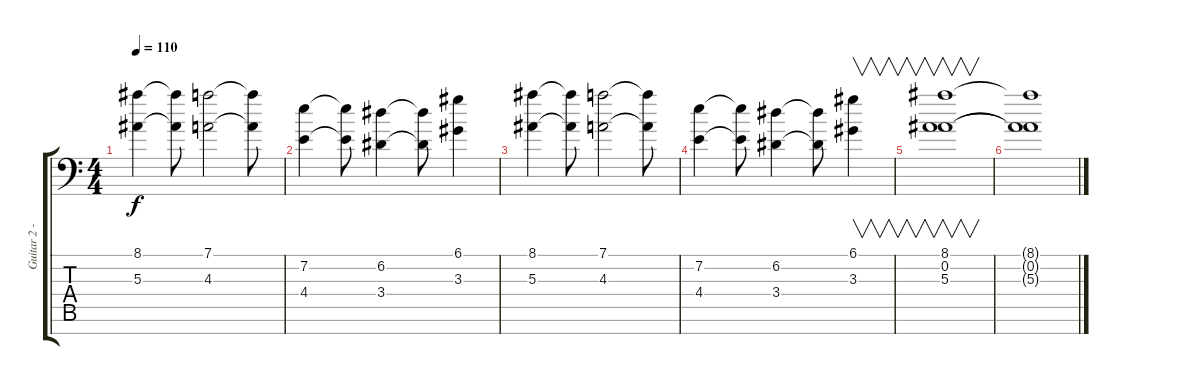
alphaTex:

\track ("Guitar 2 - Distortion (Head)" "Guitar 2 -") {instrument distortionguitar}
\staff {score tabs}
\tuning (D4 A3 F3 C3 G2 D2 A1) {hide}
\ts (4 4)
\tempo 110
\clef f4
\ks c
(8.1 5.3).4{dy f} (8.1{t} 5.3{t}).8 (7.1 4.3).2 (7.1{t} 4.3{t}).8 |
(7.2 4.4).4 (7.2{t} 4.4{t}).8 (6.2 3.4).4 (6.2{t} 3.4{t}).8 (6.1 3.3).4 |
(8.1 5.3).4 (8.1{t} 5.3{t}).8 (7.1 4.3).2 (7.1{t} 4.3{t}).8 |
(7.2 4.4).4 (7.2{t} 4.4{t}).8 (6.2 3.4).4 (6.2{t} 3.4{t}).8 (6.1 3.3).4{v} |
(8.1 0.2 5.3).1{v} |
(8.1{t} 0.2{t} 5.3{t}).1
